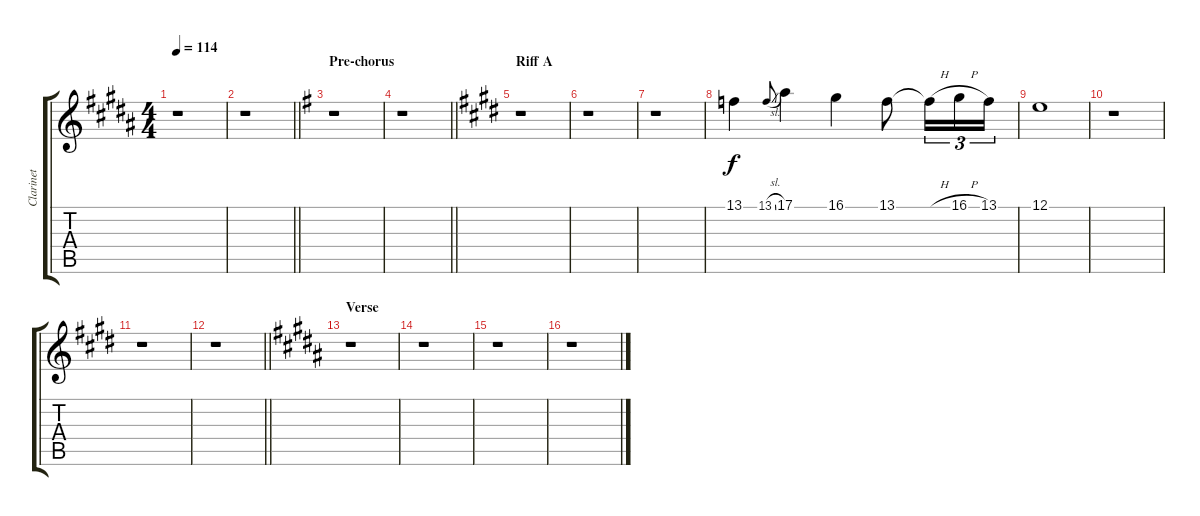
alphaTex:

\track ("Clarinet" "Clarinet") {instrument clarinet}
\staff {score tabs}
\tuning (E4 B3 G3 D3 A2 E2) {hide}
\ts (4 4)
\tempo 114
\clef g2
\ks b
r.1{dy f} |
\barLineRight lightlight
r.1 |
\section ("" "Pre-chorus")
\ks eminor
r.1 |
\barLineRight lightlight
r.1 |
\section ("" "Riff A")
\ks e
r.1 |
r.1 |
r.1 |
13.1.4 13.1{sl}.8{gr onbeat} 17.1.4 16.1.4 13.1.8 13.1{h t}.16{tu (3 2)} 16.1{h}.16{tu (3 2)} 13.1.16{tu (3 2)} |
12.1.1 |
r.1 |
r.1 |
\barLineRight lightlight
r.1 |
\section ("" "Verse")
\ks b
r.1 |
r.1 |
r.1 |
r.1
